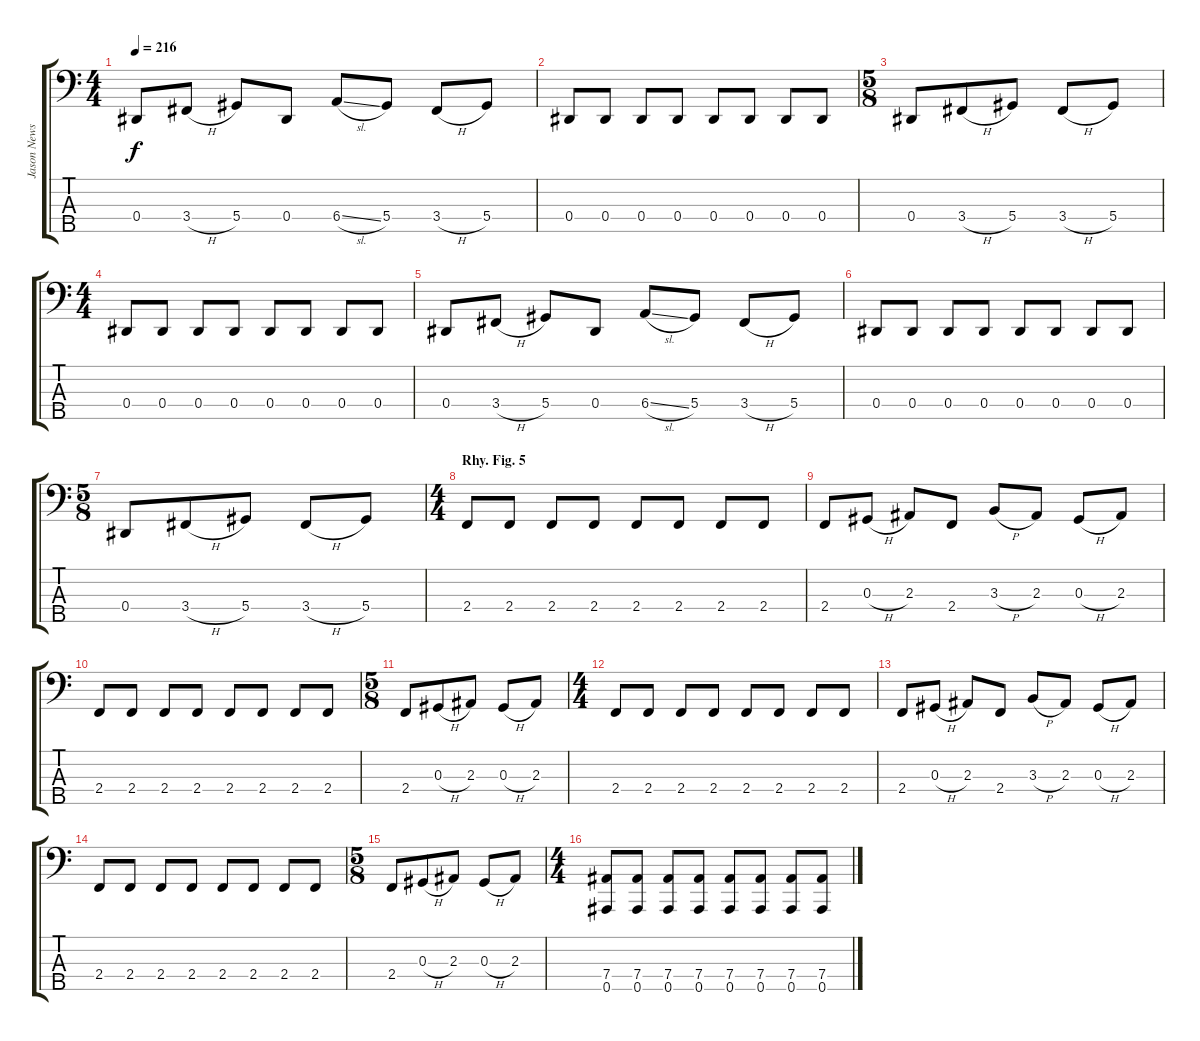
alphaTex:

\track ("Jason Newstead (Bass)" "Jason News") {instrument electricbasspick}
\staff {score tabs}
\tuning (Gb2 Db2 Ab1 Eb1 Bb0) {hide}
\ts (4 4)
\tempo 216
\clef f4
\ks c
0.4.8{dy f} 3.4{h}.8 5.4.8 0.4.8 6.4{sl}.8 5.4.8 3.4{h}.8 5.4.8 |
0.4.8 0.4.8 0.4.8 0.4.8 0.4.8 0.4.8 0.4.8 0.4.8 |
\ts (5 8)
0.4.8 3.4{h}.8 5.4.8 3.4{h}.8 5.4.8 |
\ts (4 4)
0.4.8 0.4.8 0.4.8 0.4.8 0.4.8 0.4.8 0.4.8 0.4.8 |
0.4.8 3.4{h}.8 5.4.8 0.4.8 6.4{sl}.8 5.4.8 3.4{h}.8 5.4.8 |
0.4.8 0.4.8 0.4.8 0.4.8 0.4.8 0.4.8 0.4.8 0.4.8 |
\ts (5 8)
0.4.8 3.4{h}.8 5.4.8 3.4{h}.8 5.4.8 |
\ts (4 4)
\section ("" "Rhy. Fig. 5")
2.4.8 2.4.8 2.4.8 2.4.8 2.4.8 2.4.8 2.4.8 2.4.8 |
2.4.8 0.3{h}.8 2.3.8 2.4.8 3.3{h}.8 2.3.8 0.3{h}.8 2.3.8 |
2.4.8 2.4.8 2.4.8 2.4.8 2.4.8 2.4.8 2.4.8 2.4.8 |
\ts (5 8)
2.4.8 0.3{h}.8 2.3.8 0.3{h}.8 2.3.8 |
\ts (4 4)
2.4.8 2.4.8 2.4.8 2.4.8 2.4.8 2.4.8 2.4.8 2.4.8 |
2.4.8 0.3{h}.8 2.3.8 2.4.8 3.3{h}.8 2.3.8 0.3{h}.8 2.3.8 |
2.4.8 2.4.8 2.4.8 2.4.8 2.4.8 2.4.8 2.4.8 2.4.8 |
\ts (5 8)
2.4.8 0.3{h}.8 2.3.8 0.3{h}.8 2.3.8 |
\ts (4 4)
(7.4 0.5).8 (7.4 0.5).8 (7.4 0.5).8 (7.4 0.5).8 (7.4 0.5).8 (7.4 0.5).8 (7.4 0.5).8 (7.4 0.5).8
